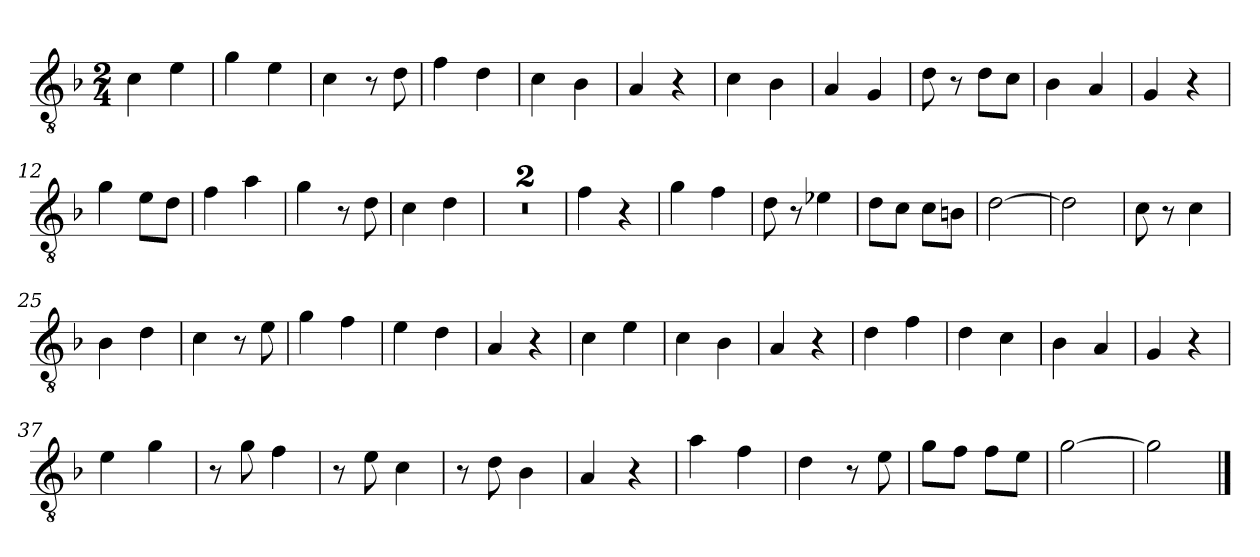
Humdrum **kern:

**kern
*part1
*staff1
*clefGv2
*k[b-]
*F:
*M2/4
=1
4c\
4e\
=2
4g\
4e\
=3
4c\
8r
8d\
=4
4f\
4d\
=5
4c\
4B-\
=6
4A/
4r
=7
4c\
4B-\
=8
4A/
4G/
=9
8d\
8r
8d\L
8c\J
=10
4B-\
4A/
!!LO:LB:g=z
=11
4G/
4r
=12
4g\
8e\L
8d\J
=13
4f\
4a\
=14
4g\
8r
8d\
=15
4c\
4d\
=16
2r
=17
2r
=18
4f\
4r
=19
4g\
4f\
=20
8d\
8r
4e-X\
!!LO:LB:g=z
=21
8d\L
8c\J
8c\L
8B\J
=22
[2d\
=23
2d\]
=24
8c\
8r
4c\
=25
4B-\
4d\
=26
4c\
8r
8e\
=27
4g\
4f\
=28
4e\
4d\
=29
4A/
4r
=30
4c\
4e\
=31
4c\
4B-\
!!LO:LB:g=z
=32
4A/
4r
=33
4d\
4f\
=34
4d\
4c\
=35
4B-\
4A/
=36
4G/
4r
=37
4e\
4g\
=38
8r
8g\
4f\
=39
8r
8e\
4c\
=40
8r
8d\
4B-\
=41
4A/
4r
=42
4a\
4f\
!!LO:LB:g=z
=43
4d\
8r
8e\
=44
8g\L
8f\J
8f\L
8e\J
=45
[2g\
=46
2g\]
==
*-
